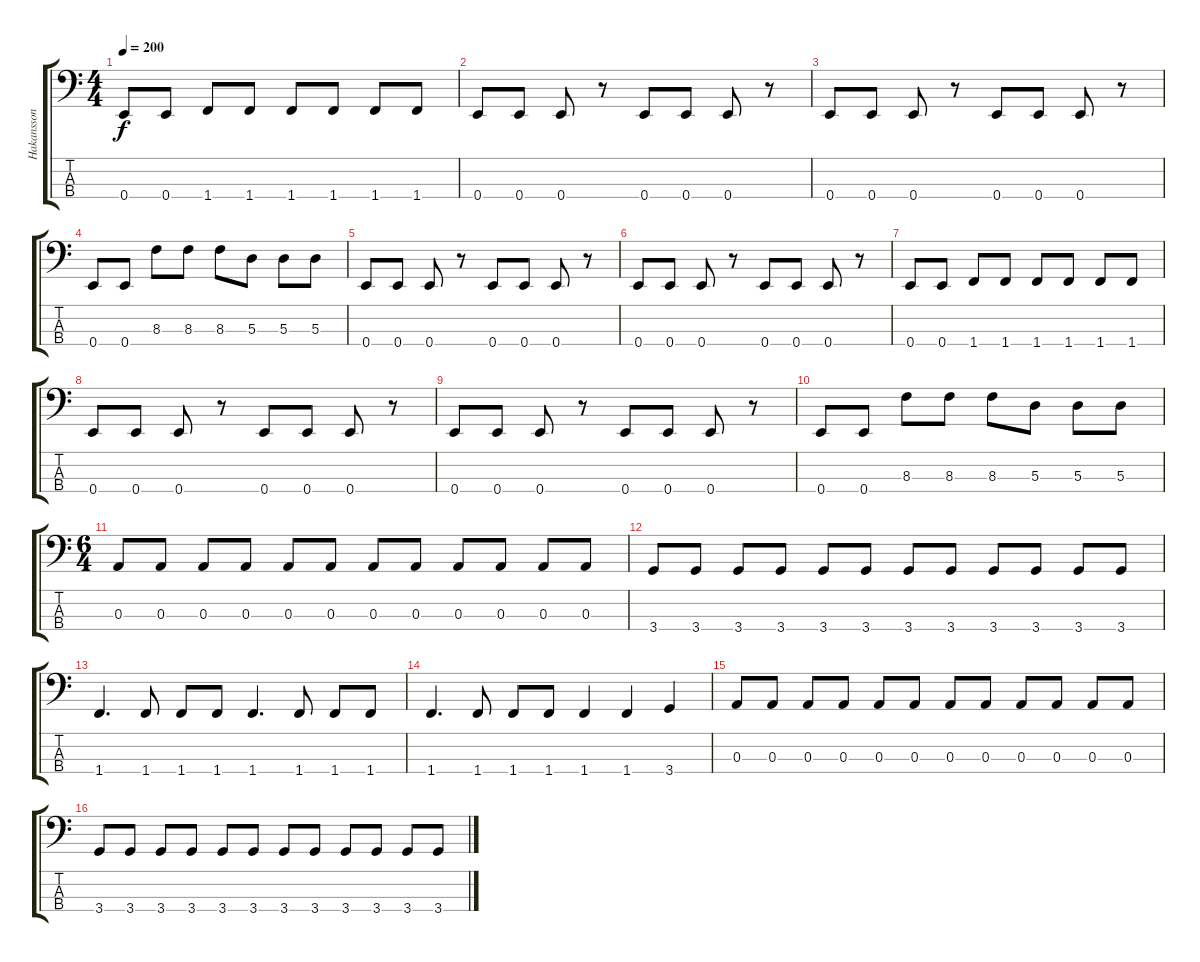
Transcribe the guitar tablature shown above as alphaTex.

\track ("Hakansson" "Hakansson") {instrument electricbasspick}
\staff {score tabs}
\tuning (G2 D2 A1 E1) {hide}
\ts (4 4)
\tempo 200
\clef f4
\ks c
0.4.8{dy f} 0.4.8 1.4.8 1.4.8 1.4.8 1.4.8 1.4.8 1.4.8 |
0.4.8 0.4.8 0.4.8 r.8 0.4.8 0.4.8 0.4.8 r.8 |
0.4.8 0.4.8 0.4.8 r.8 0.4.8 0.4.8 0.4.8 r.8 |
0.4.8 0.4.8 8.3.8 8.3.8 8.3.8 5.3.8 5.3.8 5.3.8 |
0.4.8 0.4.8 0.4.8 r.8 0.4.8 0.4.8 0.4.8 r.8 |
0.4.8 0.4.8 0.4.8 r.8 0.4.8 0.4.8 0.4.8 r.8 |
0.4.8 0.4.8 1.4.8 1.4.8 1.4.8 1.4.8 1.4.8 1.4.8 |
0.4.8 0.4.8 0.4.8 r.8 0.4.8 0.4.8 0.4.8 r.8 |
0.4.8 0.4.8 0.4.8 r.8 0.4.8 0.4.8 0.4.8 r.8 |
0.4.8 0.4.8 8.3.8 8.3.8 8.3.8 5.3.8 5.3.8 5.3.8 |
\ts (6 4)
0.3.8 0.3.8 0.3.8 0.3.8 0.3.8 0.3.8 0.3.8 0.3.8 0.3.8 0.3.8 0.3.8 0.3.8 |
3.4.8 3.4.8 3.4.8 3.4.8 3.4.8 3.4.8 3.4.8 3.4.8 3.4.8 3.4.8 3.4.8 3.4.8 |
1.4.4{d} 1.4.8 1.4.8 1.4.8 1.4.4{d} 1.4.8 1.4.8 1.4.8 |
1.4.4{d} 1.4.8 1.4.8 1.4.8 1.4.4 1.4.4 3.4.4 |
0.3.8 0.3.8 0.3.8 0.3.8 0.3.8 0.3.8 0.3.8 0.3.8 0.3.8 0.3.8 0.3.8 0.3.8 |
3.4.8 3.4.8 3.4.8 3.4.8 3.4.8 3.4.8 3.4.8 3.4.8 3.4.8 3.4.8 3.4.8 3.4.8
